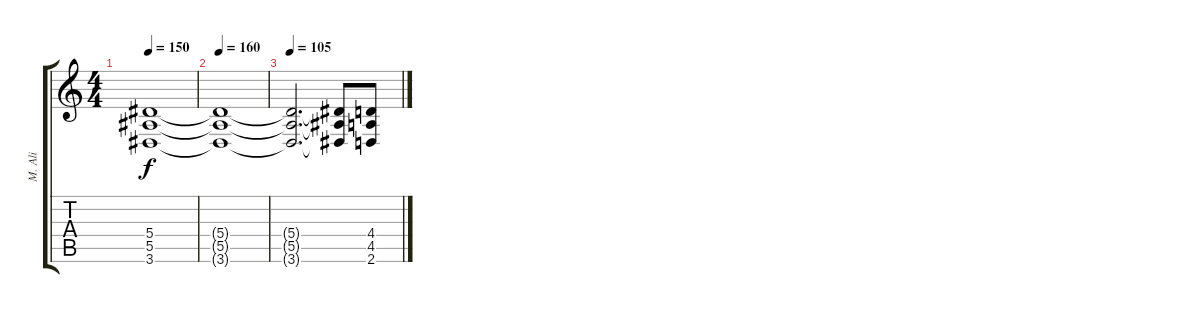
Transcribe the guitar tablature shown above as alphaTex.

\track ("M. Ali" "M. Ali") {instrument distortionguitar}
\staff {score tabs}
\tuning (C4 G3 Eb3 Bb2 F2 C2) {hide}
\ts (4 4)
\tempo 150
\clef g2
\ks c
(5.4{t} 5.5{t} 3.6{t}).1{dy f} |
\tempo 160
(5.4{t} 5.5{t} 3.6{t}).1 |
\tempo 105
(5.4{t} 5.5{t} 3.6{t}).2{d} (5.4{t} 5.5{t} 3.6{t}).8 (4.4 4.5 2.6).8
